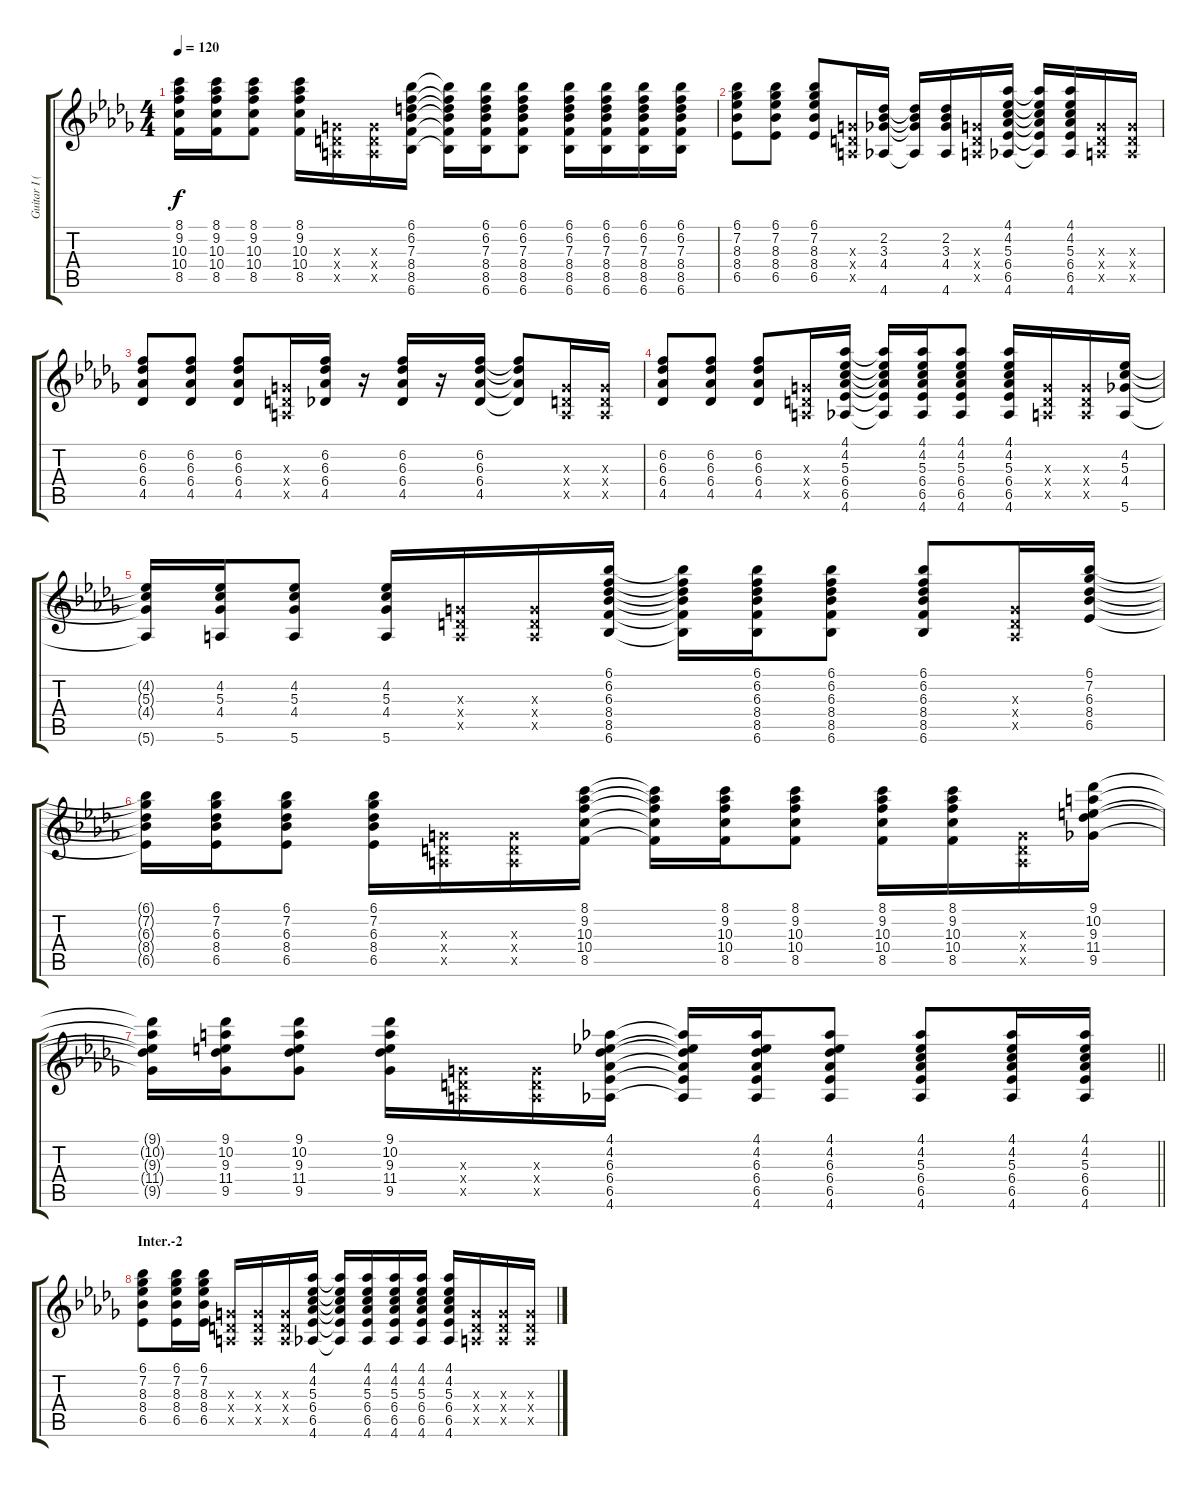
\track ("Guitar I (Hirasawa Yui)" "Guitar I (") {instrument electricguitarclean}
\staff {score tabs}
\tuning (E4 B3 G3 D3 A2 E2) {hide}
\ts (4 4)
\tempo 120
\clef g2
\ks db
(8.1{t} 9.2{t} 10.3{t} 10.4{t} 8.5{t}).16{dy f} (8.1 9.2 10.3 10.4 8.5).16 (8.1 9.2 10.3 10.4 8.5).8 (8.1 9.2 10.3 10.4 8.5).16 (0.3{x} 0.4{x} 0.5{x}).16 (0.3{x} 0.4{x} 0.5{x}).16 (6.1 6.2 7.3 8.4 8.5 6.6).16 (6.1{t} 6.2{t} 7.3{t} 8.4{t} 8.5{t} 6.6{t}).16 (6.1 6.2 7.3 8.4 8.5 6.6).16 (6.1 6.2 7.3 8.4 8.5 6.6).8 (6.1 6.2 7.3 8.4 8.5 6.6).16 (6.1 6.2 7.3 8.4 8.5 6.6).16 (6.1 6.2 7.3 8.4 8.5 6.6).16 (6.1 6.2 7.3 8.4 8.5 6.6).16 |
(6.1 7.2 8.3 8.4 6.5).8 (6.1 7.2 8.3 8.4 6.5).8 (6.1 7.2 8.3 8.4 6.5).8 (0.3{x} 0.4{x} 0.5{x}).16 (2.2 3.3 4.4 4.6).16 (2.2{t} 3.3{t} 4.4{t} 4.6{t}).16 (2.2 3.3 4.4 4.6).16 (0.3{x} 0.4{x} 0.5{x}).16 (4.1 4.2 5.3 6.4 6.5 4.6).16 (4.1{t} 4.2{t} 5.3{t} 6.4{t} 6.5{t} 4.6{t}).16 (4.1 4.2 5.3 6.4 6.5 4.6).16 (0.3{x} 0.4{x} 0.5{x}).16 (0.3{x} 0.4{x} 0.5{x}).16 |
(6.2 6.3 6.4 4.5).8 (6.2 6.3 6.4 4.5).8 (6.2 6.3 6.4 4.5).8 (0.3{x} 0.4{x} 0.5{x}).16 (6.2 6.3 6.4 4.5).16 r.16 (6.2 6.3 6.4 4.5).16 r.16 (6.2 6.3 6.4 4.5).16 (6.2{t} 6.3{t} 6.4{t} 4.5{t}).8 (0.3{x} 0.4{x} 0.5{x}).16 (0.3{x} 0.4{x} 0.5{x}).16 |
(6.2 6.3 6.4 4.5).8 (6.2 6.3 6.4 4.5).8 (6.2 6.3 6.4 4.5).8 (0.3{x} 0.4{x} 0.5{x}).16 (4.1 4.2 5.3 6.4 6.5 4.6).16 (4.1{t} 4.2{t} 5.3{t} 6.4{t} 6.5{t} 4.6{t}).16 (4.1 4.2 5.3 6.4 6.5 4.6).16 (4.1 4.2 5.3 6.4 6.5 4.6).8 (4.1 4.2 5.3 6.4 6.5 4.6).16 (0.3{x} 0.4{x} 0.5{x}).16 (0.3{x} 0.4{x} 0.5{x}).16 (4.2 5.3 4.4 5.6).16 |
(4.2{t} 5.3{t} 4.4{t} 5.6{t}).16 (4.2 5.3 4.4 5.6).16 (4.2 5.3 4.4 5.6).8 (4.2 5.3 4.4 5.6).16 (0.3{x} 0.4{x} 0.5{x}).16 (0.3{x} 0.4{x} 0.5{x}).16 (6.1 6.2 6.3 8.4 8.5 6.6).16 (6.1{t} 6.2{t} 6.3{t} 8.4{t} 8.5{t} 6.6{t}).16 (6.1 6.2 6.3 8.4 8.5 6.6).16 (6.1 6.2 6.3 8.4 8.5 6.6).8 (6.1 6.2 6.3 8.4 8.5 6.6).8 (0.3{x} 0.4{x} 0.5{x}).16 (6.1 7.2 6.3 8.4 6.5).16 |
(6.1{t} 7.2{t} 6.3{t} 8.4{t} 6.5{t}).16 (6.1 7.2 6.3 8.4 6.5).16 (6.1 7.2 6.3 8.4 6.5).8 (6.1 7.2 6.3 8.4 6.5).16 (0.3{x} 0.4{x} 0.5{x}).16 (0.3{x} 0.4{x} 0.5{x}).16 (8.1 9.2 10.3 10.4 8.5).16 (8.1{t} 9.2{t} 10.3{t} 10.4{t} 8.5{t}).16 (8.1 9.2 10.3 10.4 8.5).16 (8.1 9.2 10.3 10.4 8.5).8 (8.1 9.2 10.3 10.4 8.5).16 (8.1 9.2 10.3 10.4 8.5).16 (0.3{x} 0.4{x} 0.5{x}).16 (9.1 10.2 9.3 11.4 9.5).16 |
\barLineRight lightlight
(9.1{t} 10.2{t} 9.3{t} 11.4{t} 9.5{t}).16 (9.1 10.2 9.3 11.4 9.5).16 (9.1 10.2 9.3 11.4 9.5).8 (9.1 10.2 9.3 11.4 9.5).16 (0.3{x} 0.4{x} 0.5{x}).16 (0.3{x} 0.4{x} 0.5{x}).16 (4.1 4.2 6.3 6.4 6.5 4.6).16 (4.1{t} 4.2{t} 6.3{t} 6.4{t} 6.5{t} 4.6{t}).16 (4.1 4.2 6.3 6.4 6.5 4.6).16 (4.1 4.2 6.3 6.4 6.5 4.6).8 (4.1 4.2 5.3 6.4 6.5 4.6).8 (4.1 4.2 5.3 6.4 6.5 4.6).16 (4.1 4.2 5.3 6.4 6.5 4.6).16 |
\section ("" "Inter.-2")
(6.1 7.2 8.3 8.4 6.5).8 (6.1 7.2 8.3 8.4 6.5).16 (6.1 7.2 8.3 8.4 6.5).16 (0.3{x} 0.4{x} 0.5{x}).16 (0.3{x} 0.4{x} 0.5{x}).16 (0.3{x} 0.4{x} 0.5{x}).16 (4.1 4.2 5.3 6.4 6.5 4.6).16 (4.1{t} 4.2{t} 5.3{t} 6.4{t} 6.5{t} 4.6{t}).16 (4.1 4.2 5.3 6.4 6.5 4.6).16 (4.1 4.2 5.3 6.4 6.5 4.6).16 (4.1 4.2 5.3 6.4 6.5 4.6).16 (4.1 4.2 5.3 6.4 6.5 4.6).16 (0.3{x} 0.4{x} 0.5{x}).16 (0.3{x} 0.4{x} 0.5{x}).16 (0.3{x} 0.4{x} 0.5{x}).16
